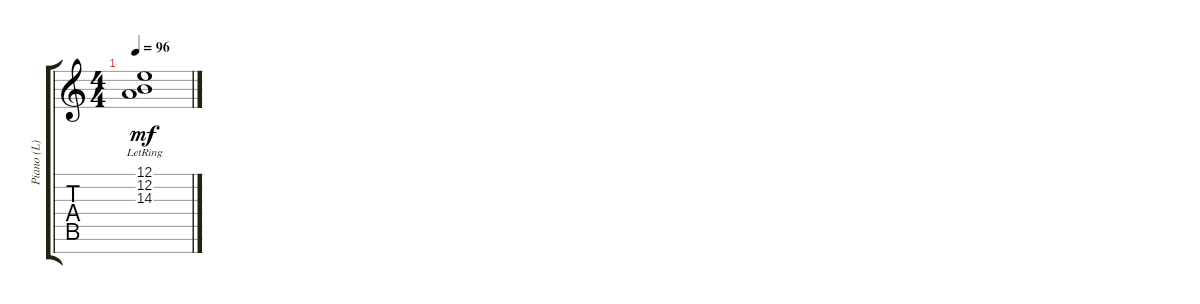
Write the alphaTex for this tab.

\track ("Piano (L)" "Piano (L)") {instrument acousticgrandpiano}
\staff {score tabs}
\tuning (E4 B3 G3 D3 A2 E2 B1) {hide}
\ts (4 4)
\tempo 96
\clef g2
\ks c
(12.1{lr} 12.2{lr} 14.3{lr}).1{dy mf}
